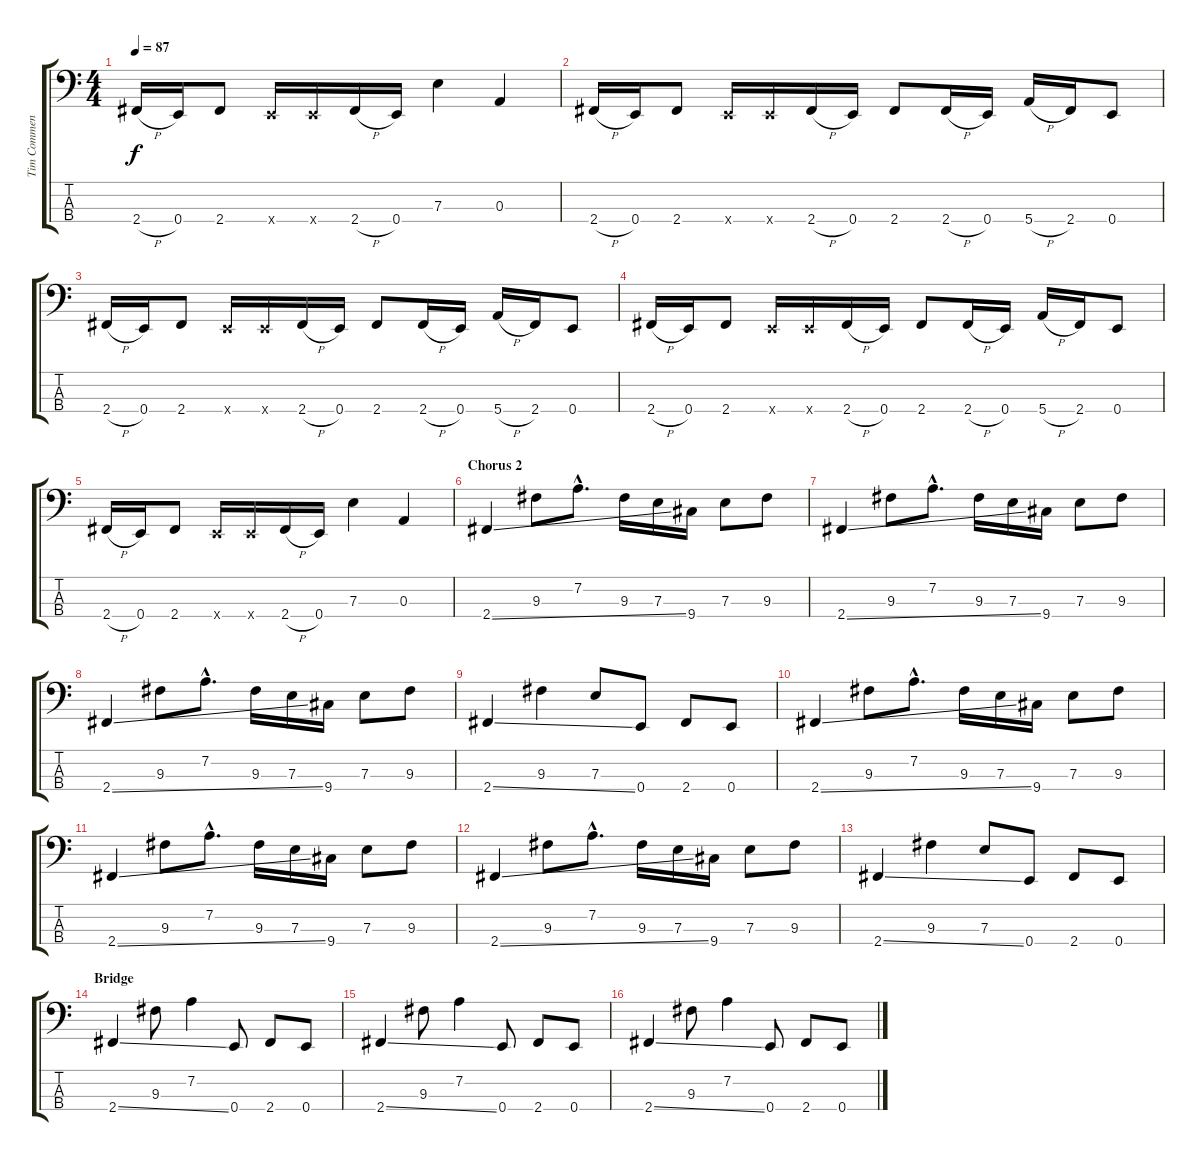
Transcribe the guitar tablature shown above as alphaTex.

\track ("Tim Commenford" "Tim Commen") {instrument electricbassfinger}
\staff {score tabs}
\tuning (G2 D2 A1 E1) {hide}
\ts (4 4)
\tempo 87
\clef f4
\ks c
2.4{h}.16{dy f} 0.4.16 2.4.8 0.4{x}.16 0.4{x}.16 2.4{h}.16 0.4.16 7.3.4 0.3.4 |
2.4{h}.16 0.4.16 2.4.8 0.4{x}.16 0.4{x}.16 2.4{h}.16 0.4.16 2.4.8 2.4{h}.16 0.4.16 5.4{h}.16 2.4.16 0.4.8 |
2.4{h}.16 0.4.16 2.4.8 0.4{x}.16 0.4{x}.16 2.4{h}.16 0.4.16 2.4.8 2.4{h}.16 0.4.16 5.4{h}.16 2.4.16 0.4.8 |
2.4{h}.16 0.4.16 2.4.8 0.4{x}.16 0.4{x}.16 2.4{h}.16 0.4.16 2.4.8 2.4{h}.16 0.4.16 5.4{h}.16 2.4.16 0.4.8 |
2.4{h}.16 0.4.16 2.4.8 0.4{x}.16 0.4{x}.16 2.4{h}.16 0.4.16 7.3.4 0.3.4 |
\section ("" "Chorus 2")
2.4{ss}.4 9.3.8 7.2{hac}.8{d} 9.3.16 7.3.16 9.4.16 7.3.8 9.3.8 |
2.4{ss}.4 9.3.8 7.2{hac}.8{d} 9.3.16 7.3.16 9.4.16 7.3.8 9.3.8 |
2.4{ss}.4 9.3.8 7.2{hac}.8{d} 9.3.16 7.3.16 9.4.16 7.3.8 9.3.8 |
2.4{ss}.4 9.3.4 7.3.8 0.4.8 2.4.8 0.4.8 |
2.4{ss}.4 9.3.8 7.2{hac}.8{d} 9.3.16 7.3.16 9.4.16 7.3.8 9.3.8 |
2.4{ss}.4 9.3.8 7.2{hac}.8{d} 9.3.16 7.3.16 9.4.16 7.3.8 9.3.8 |
2.4{ss}.4 9.3.8 7.2{hac}.8{d} 9.3.16 7.3.16 9.4.16 7.3.8 9.3.8 |
2.4{ss}.4 9.3.4 7.3.8 0.4.8 2.4.8 0.4.8 |
\section ("" "Bridge")
2.4{ss}.4 9.3.8 7.2.4 0.4.8 2.4.8 0.4.8 |
2.4{ss}.4 9.3.8 7.2.4 0.4.8 2.4.8 0.4.8 |
2.4{ss}.4 9.3.8 7.2.4 0.4.8 2.4.8 0.4.8
